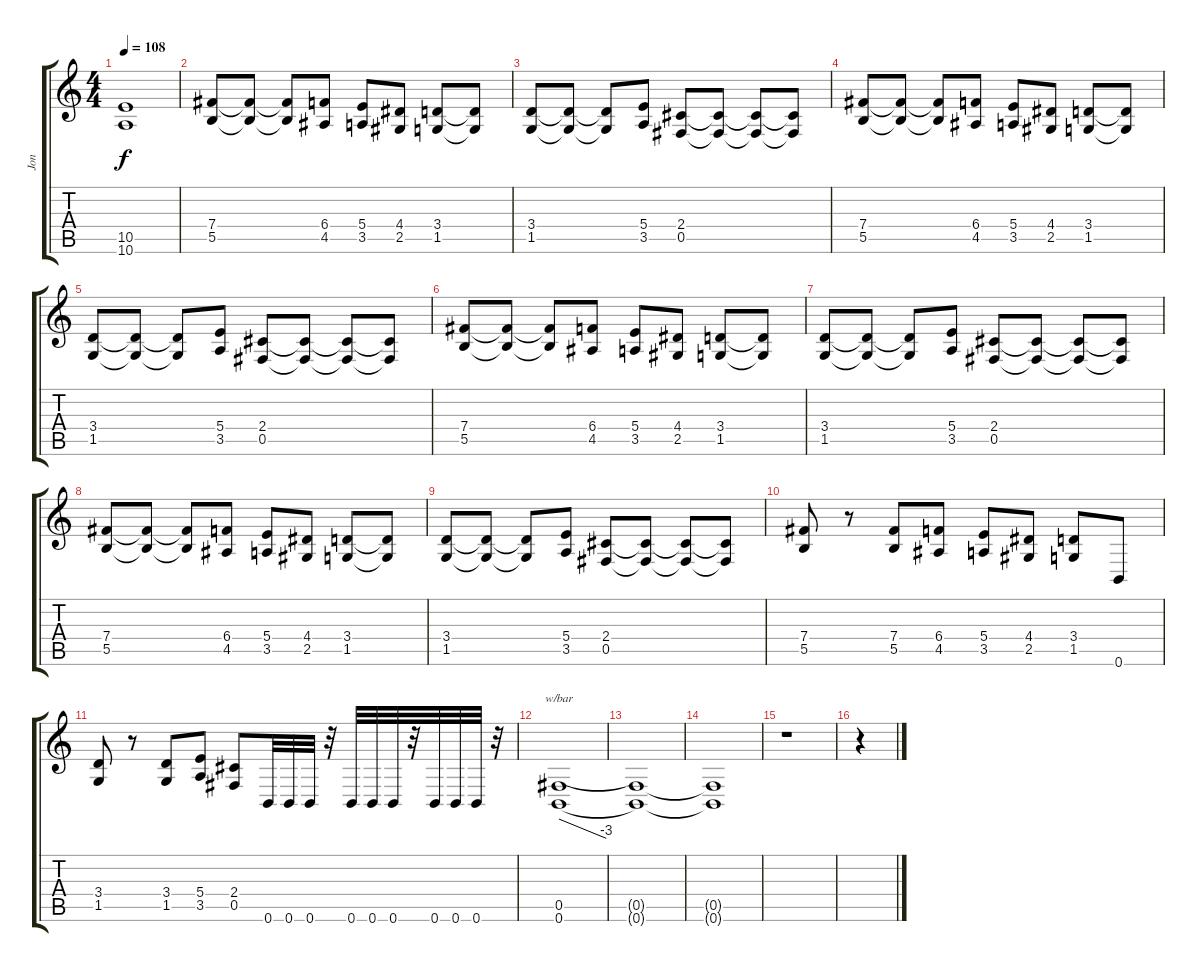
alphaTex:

\track ("Jon" "Jon") {instrument distortionguitar}
\staff {score tabs}
\tuning (Db4 Ab3 E3 B2 Gb2 B1) {hide}
\ts (4 4)
\tempo 108
\clef g2
\ks c
(10.5 10.6).1{dy f} |
(7.4 5.5).8 (7.4{t} 5.5{t}).8 (7.4{t} 5.5{t}).8 (6.4 4.5).8 (5.4 3.5).8 (4.4 2.5).8 (3.4 1.5).8 (3.4{t} 1.5{t}).8 |
(3.4 1.5).8 (3.4{t} 1.5{t}).8 (3.4{t} 1.5{t}).8 (5.4 3.5).8 (2.4 0.5).8 (2.4{t} 0.5{t}).8 (2.4{t} 0.5{t}).8 (2.4{t} 0.5{t}).8 |
(7.4 5.5).8 (7.4{t} 5.5{t}).8 (7.4{t} 5.5{t}).8 (6.4 4.5).8 (5.4 3.5).8 (4.4 2.5).8 (3.4 1.5).8 (3.4{t} 1.5{t}).8 |
(3.4 1.5).8 (3.4{t} 1.5{t}).8 (3.4{t} 1.5{t}).8 (5.4 3.5).8 (2.4 0.5).8 (2.4{t} 0.5{t}).8 (2.4{t} 0.5{t}).8 (2.4{t} 0.5{t}).8 |
(7.4 5.5).8 (7.4{t} 5.5{t}).8 (7.4{t} 5.5{t}).8 (6.4 4.5).8 (5.4 3.5).8 (4.4 2.5).8 (3.4 1.5).8 (3.4{t} 1.5{t}).8 |
(3.4 1.5).8 (3.4{t} 1.5{t}).8 (3.4{t} 1.5{t}).8 (5.4 3.5).8 (2.4 0.5).8 (2.4{t} 0.5{t}).8 (2.4{t} 0.5{t}).8 (2.4{t} 0.5{t}).8 |
(7.4 5.5).8 (7.4{t} 5.5{t}).8 (7.4{t} 5.5{t}).8 (6.4 4.5).8 (5.4 3.5).8 (4.4 2.5).8 (3.4 1.5).8 (3.4{t} 1.5{t}).8 |
(3.4 1.5).8 (3.4{t} 1.5{t}).8 (3.4{t} 1.5{t}).8 (5.4 3.5).8 (2.4 0.5).8 (2.4{t} 0.5{t}).8 (2.4{t} 0.5{t}).8 (2.4{t} 0.5{t}).8 |
(7.4 5.5).8 r.8 (7.4 5.5).8 (6.4 4.5).8 (5.4 3.5).8 (4.4 2.5).8 (3.4 1.5).8 0.6.8 |
(3.4 1.5).8 r.8 (3.4 1.5).8 (5.4 3.5).8 (2.4 0.5).8 0.6.32 0.6.32 0.6.32 r.32 0.6.32 0.6.32 0.6.32 r.32 0.6.32 0.6.32 0.6.32 r.32 |
(0.5 0.6).1{tbe (dive default 0 0 60 -12)} |
(0.5{t} 0.6{t}).1 |
(0.5{t} 0.6{t}).1 |
r.1 |
r.4
